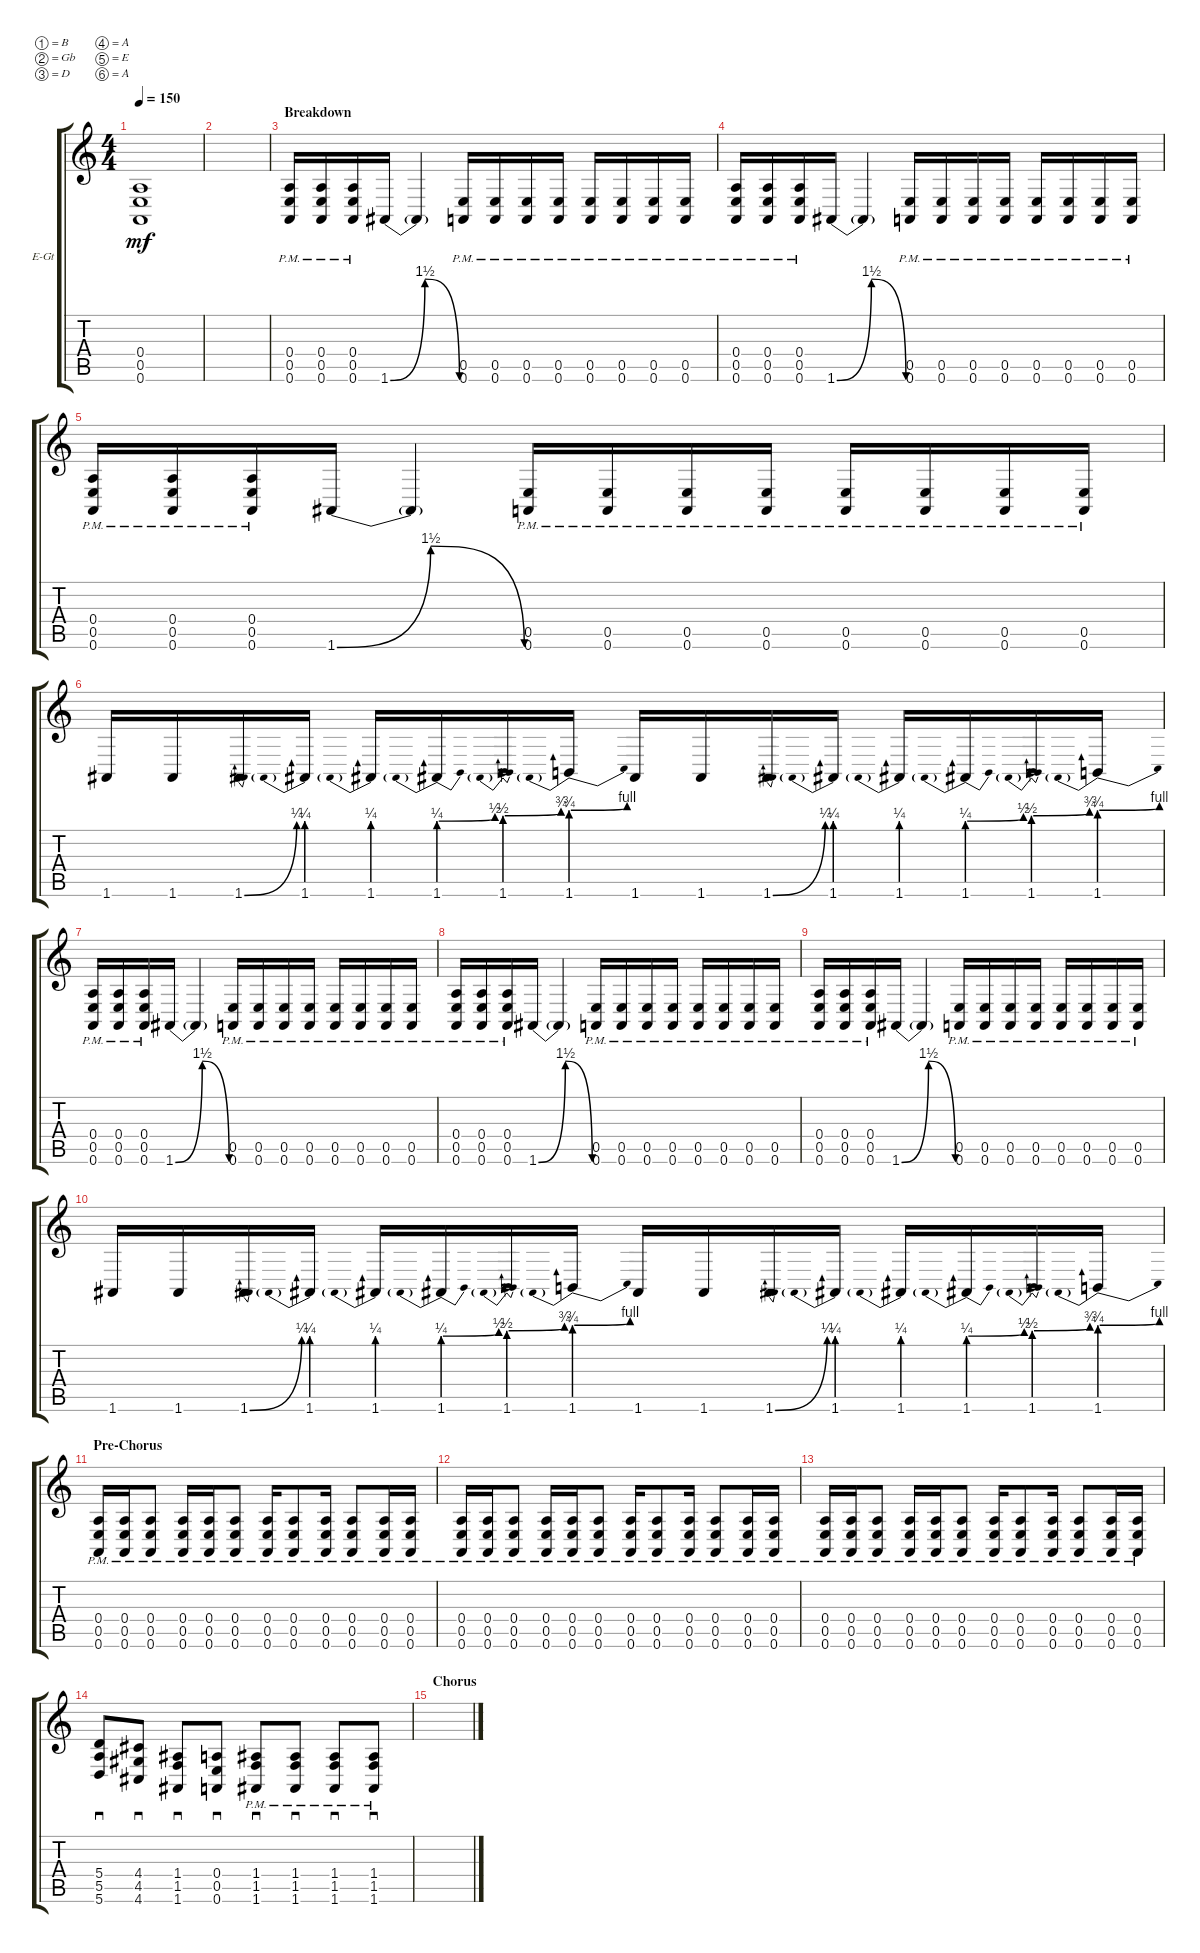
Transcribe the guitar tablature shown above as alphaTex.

\bracketExtendMode groupsimilarinstruments
\firstSystemTrackNameOrientation horizontal
\otherSystemsTrackNameOrientation horizontal
\track ("Rhythm Guitar 2" "E-Gt") {instrument distortionguitar}
\staff {score tabs}
\tuning (B3 Gb3 D3 A2 E2 A1)
\ts (4 4)
\tempo 150
\clef g2
\ks aminor
(0.6{t} 0.5{t} 0.4{t}).1{dy mf} |
|
\section ("" "Breakdown")
(0.6{pm} 0.5{pm} 0.4{pm}).16 (0.6{pm} 0.5{pm} 0.4{pm}).16 (0.6{pm} 0.5{pm} 0.4{pm}).16 1.6{be (bendrelease 0 0 21.599999999999998 6 22.8 6 59.4 0)}.16 1.6{t}.4 (0.6{pm} 0.5{pm}).16 (0.6{pm} 0.5{pm}).16 (0.6{pm} 0.5{pm}).16 (0.6{pm} 0.5{pm}).16 (0.6{pm} 0.5{pm}).16 (0.6{pm} 0.5{pm}).16 (0.6{pm} 0.5{pm}).16 (0.6{pm} 0.5{pm}).16 |
(0.6{pm} 0.5{pm} 0.4{pm}).16 (0.6{pm} 0.5{pm} 0.4{pm}).16 (0.6{pm} 0.5{pm} 0.4{pm}).16 1.6{be (bendrelease 0 0 21.599999999999998 6 22.8 6 59.4 0)}.16 1.6{t}.4 (0.6{pm} 0.5{pm}).16 (0.6{pm} 0.5{pm}).16 (0.6{pm} 0.5{pm}).16 (0.6{pm} 0.5{pm}).16 (0.6{pm} 0.5{pm}).16 (0.6{pm} 0.5{pm}).16 (0.6{pm} 0.5{pm}).16 (0.6{pm} 0.5{pm}).16 |
(0.6{pm} 0.5{pm} 0.4{pm}).16 (0.6{pm} 0.5{pm} 0.4{pm}).16 (0.6{pm} 0.5{pm} 0.4{pm}).16 1.6{be (bendrelease 0 0 21.599999999999998 6 22.8 6 59.4 0)}.16 1.6{t}.4 (0.6{pm} 0.5{pm}).16 (0.6{pm} 0.5{pm}).16 (0.6{pm} 0.5{pm}).16 (0.6{pm} 0.5{pm}).16 (0.6{pm} 0.5{pm}).16 (0.6{pm} 0.5{pm}).16 (0.6{pm} 0.5{pm}).16 (0.6{pm} 0.5{pm}).16 |
1.6.16 1.6.16 1.6{be (bend 0 0 59.4 1)}.16 1.6{be (prebend 0 1 60 1)}.16 1.6{be (prebend 0 1 60 1)}.16 1.6{be (prebendbend 0 1 59.4 2)}.16 1.6{be (prebendbend 0 2 59.4 3)}.16 1.6{be (prebendbend 0 3 59.4 4)}.16 1.6.16 1.6.16 1.6{be (bend 0 0 59.4 1)}.16 1.6{be (prebend 0 1 60 1)}.16 1.6{be (prebend 0 1 60 1)}.16 1.6{be (prebendbend 0 1 59.4 2)}.16 1.6{be (prebendbend 0 2 59.4 3)}.16 1.6{be (prebendbend 0 3 59.4 4)}.16 |
(0.6{pm} 0.5{pm} 0.4{pm}).16 (0.6{pm} 0.5{pm} 0.4{pm}).16 (0.6{pm} 0.5{pm} 0.4{pm}).16 1.6{be (bendrelease 0 0 21.599999999999998 6 22.8 6 59.4 0)}.16 1.6{t}.4 (0.6{pm} 0.5{pm}).16 (0.6{pm} 0.5{pm}).16 (0.6{pm} 0.5{pm}).16 (0.6{pm} 0.5{pm}).16 (0.6{pm} 0.5{pm}).16 (0.6{pm} 0.5{pm}).16 (0.6{pm} 0.5{pm}).16 (0.6{pm} 0.5{pm}).16 |
(0.6{pm} 0.5{pm} 0.4{pm}).16 (0.6{pm} 0.5{pm} 0.4{pm}).16 (0.6{pm} 0.5{pm} 0.4{pm}).16 1.6{be (bendrelease 0 0 21.599999999999998 6 22.8 6 59.4 0)}.16 1.6{t}.4 (0.6{pm} 0.5{pm}).16 (0.6{pm} 0.5{pm}).16 (0.6{pm} 0.5{pm}).16 (0.6{pm} 0.5{pm}).16 (0.6{pm} 0.5{pm}).16 (0.6{pm} 0.5{pm}).16 (0.6{pm} 0.5{pm}).16 (0.6{pm} 0.5{pm}).16 |
(0.6{pm} 0.5{pm} 0.4{pm}).16 (0.6{pm} 0.5{pm} 0.4{pm}).16 (0.6{pm} 0.5{pm} 0.4{pm}).16 1.6{be (bendrelease 0 0 21.599999999999998 6 22.8 6 59.4 0)}.16 1.6{t}.4 (0.6{pm} 0.5{pm}).16 (0.6{pm} 0.5{pm}).16 (0.6{pm} 0.5{pm}).16 (0.6{pm} 0.5{pm}).16 (0.6{pm} 0.5{pm}).16 (0.6{pm} 0.5{pm}).16 (0.6{pm} 0.5{pm}).16 (0.6{pm} 0.5{pm}).16 |
1.6.16 1.6.16 1.6{be (bend 0 0 59.4 1)}.16 1.6{be (prebend 0 1 60 1)}.16 1.6{be (prebend 0 1 60 1)}.16 1.6{be (prebendbend 0 1 59.4 2)}.16 1.6{be (prebendbend 0 2 59.4 3)}.16 1.6{be (prebendbend 0 3 59.4 4)}.16 1.6.16 1.6.16 1.6{be (bend 0 0 59.4 1)}.16 1.6{be (prebend 0 1 60 1)}.16 1.6{be (prebend 0 1 60 1)}.16 1.6{be (prebendbend 0 1 59.4 2)}.16 1.6{be (prebendbend 0 2 59.4 3)}.16 1.6{be (prebendbend 0 3 59.4 4)}.16 |
\section ("" "Pre-Chorus")
(0.6{pm} 0.5{pm} 0.4{pm}).16 (0.6{pm} 0.5{pm} 0.4{pm}).16 (0.6{pm} 0.5{pm} 0.4{pm}).8 (0.6{pm} 0.5{pm} 0.4{pm}).16 (0.6{pm} 0.5{pm} 0.4{pm}).16 (0.6{pm} 0.5{pm} 0.4{pm}).8 (0.6{pm} 0.5{pm} 0.4{pm}).16 (0.6{pm} 0.5{pm} 0.4{pm}).8 (0.6{pm} 0.5{pm} 0.4{pm}).16 (0.6{pm} 0.5{pm} 0.4{pm}).8 (0.6{pm} 0.5{pm} 0.4{pm}).16 (0.6{pm} 0.5{pm} 0.4{pm}).16 |
(0.6{pm} 0.5{pm} 0.4{pm}).16 (0.6{pm} 0.5{pm} 0.4{pm}).16 (0.6{pm} 0.5{pm} 0.4{pm}).8 (0.6{pm} 0.5{pm} 0.4{pm}).16 (0.6{pm} 0.5{pm} 0.4{pm}).16 (0.6{pm} 0.5{pm} 0.4{pm}).8 (0.6{pm} 0.5{pm} 0.4{pm}).16 (0.6{pm} 0.5{pm} 0.4{pm}).8 (0.6{pm} 0.5{pm} 0.4{pm}).16 (0.6{pm} 0.5{pm} 0.4{pm}).8 (0.6{pm} 0.5{pm} 0.4{pm}).16 (0.6{pm} 0.5{pm} 0.4{pm}).16 |
(0.6{pm} 0.5{pm} 0.4{pm}).16 (0.6{pm} 0.5{pm} 0.4{pm}).16 (0.6{pm} 0.5{pm} 0.4{pm}).8 (0.6{pm} 0.5{pm} 0.4{pm}).16 (0.6{pm} 0.5{pm} 0.4{pm}).16 (0.6{pm} 0.5{pm} 0.4{pm}).8 (0.6{pm} 0.5{pm} 0.4{pm}).16 (0.6{pm} 0.5{pm} 0.4{pm}).8 (0.6{pm} 0.5{pm} 0.4{pm}).16 (0.6{pm} 0.5{pm} 0.4{pm}).8 (0.6{pm} 0.5{pm} 0.4{pm}).16 (0.6{pm} 0.5{pm} 0.4{pm}).16 |
\scale
0.333333 (5.6 5.5 5.4).8{sd} (4.6 4.4 4.5).8{sd} (1.6 1.4 1.5).8{sd} (0.6 0.5 0.4).8{sd} (1.6{pm} 1.5{pm} 1.4{pm}).8{sd} (1.6{pm} 1.5{pm} 1.4{pm}).8{sd} (1.6{pm} 1.4{pm} 1.5{pm}).8{sd} (1.6{pm} 1.5{pm} 1.4{pm}).8{sd} |
\section ("" "Chorus")
